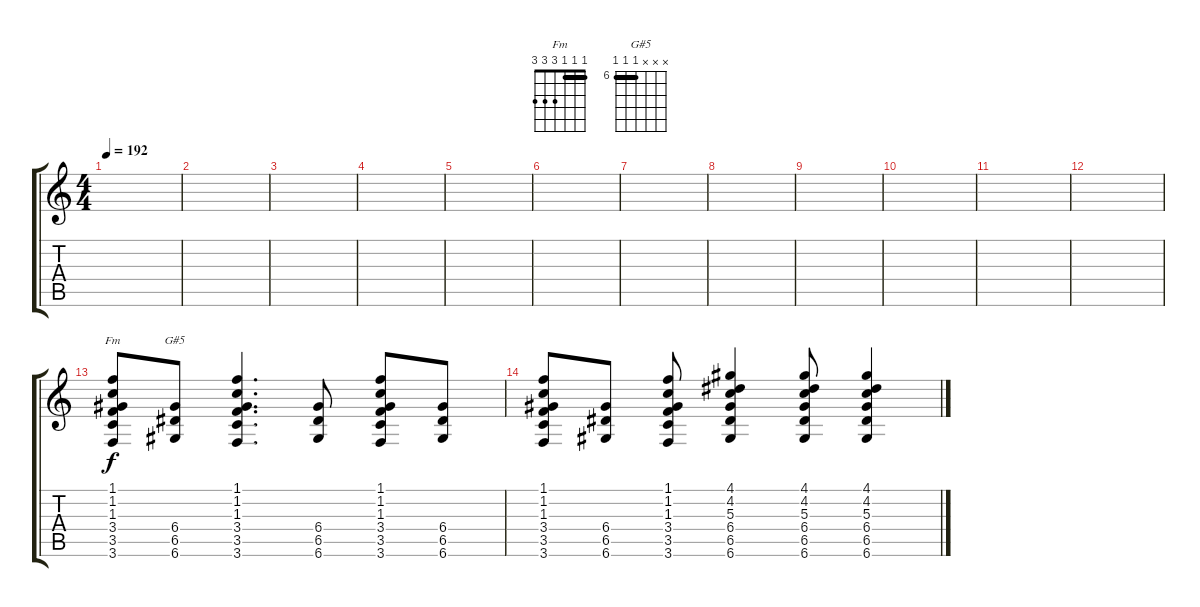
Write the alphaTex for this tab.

\track "" {instrument distortionguitar}
\staff {score tabs}
\tuning (E4 B3 G3 D3 A2 D2) {hide}
\chord ("Fm" 1 1 1 3 3 3) {barre 1}
\chord ("G#5" x x x 6 6 6) {firstfret 6 barre 6}
\ts (4 4)
\tempo 192
\clef g2
\ks c
|
|
|
|
|
|
|
|
|
|
|
|
(1.1 1.2 1.3 3.4 3.5 3.6).8{ch "Fm"} (6.4 6.5 6.6).8{ch "G#5"} (1.1 1.2 1.3 3.4 3.5 3.6).4{d} (6.4 6.5 6.6).8 (1.1 1.2 1.3 3.4 3.5 3.6).8 (6.4 6.5 6.6).8 |
(1.1 1.2 1.3 3.4 3.5 3.6).8 (6.4 6.5 6.6).8 (1.1 1.2 1.3 3.4 3.5 3.6).8 (4.1 4.2 5.3 6.4 6.5 6.6).4 (4.1 4.2 5.3 6.4 6.5 6.6).8 (4.1 4.2 5.3 6.4 6.5 6.6).4
